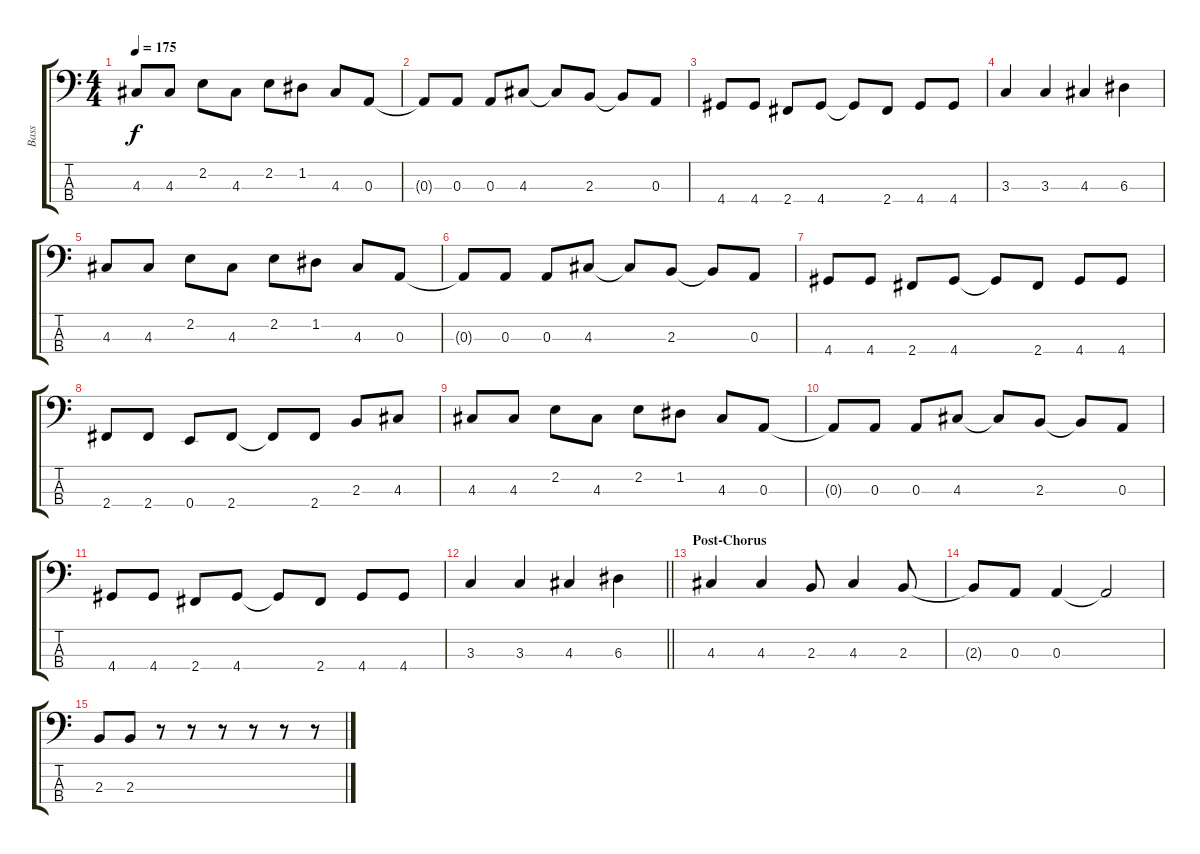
\track ("Bass" "Bass") {instrument electricbasspick}
\staff {score tabs}
\tuning (G2 D2 A1 E1) {hide}
\ts (4 4)
\tempo 175
\clef f4
\ks c
4.3.8{dy f} 4.3.8 2.2.8 4.3.8 2.2.8 1.2.8 4.3.8 0.3.8 |
0.3{t}.8 0.3.8 0.3.8 4.3.8 4.3{t}.8 2.3.8 2.3{t}.8 0.3.8 |
4.4.8 4.4.8 2.4.8 4.4.8 4.4{t}.8 2.4.8 4.4.8 4.4.8 |
3.3.4 3.3.4 4.3.4 6.3.4 |
4.3.8 4.3.8 2.2.8 4.3.8 2.2.8 1.2.8 4.3.8 0.3.8 |
0.3{t}.8 0.3.8 0.3.8 4.3.8 4.3{t}.8 2.3.8 2.3{t}.8 0.3.8 |
4.4.8 4.4.8 2.4.8 4.4.8 4.4{t}.8 2.4.8 4.4.8 4.4.8 |
2.4.8 2.4.8 0.4.8 2.4.8 2.4{t}.8 2.4.8 2.3.8 4.3.8 |
4.3.8 4.3.8 2.2.8 4.3.8 2.2.8 1.2.8 4.3.8 0.3.8 |
0.3{t}.8 0.3.8 0.3.8 4.3.8 4.3{t}.8 2.3.8 2.3{t}.8 0.3.8 |
4.4.8 4.4.8 2.4.8 4.4.8 4.4{t}.8 2.4.8 4.4.8 4.4.8 |
\barLineRight lightlight
3.3.4 3.3.4 4.3.4 6.3.4 |
\section ("" "Post-Chorus")
4.3.4 4.3.4 2.3.8 4.3.4 2.3.8 |
2.3{t}.8 0.3.8 0.3.4 0.3{t}.2 |
2.3.8 2.3.8 r.8 r.8 r.8 r.8 r.8 r.8
